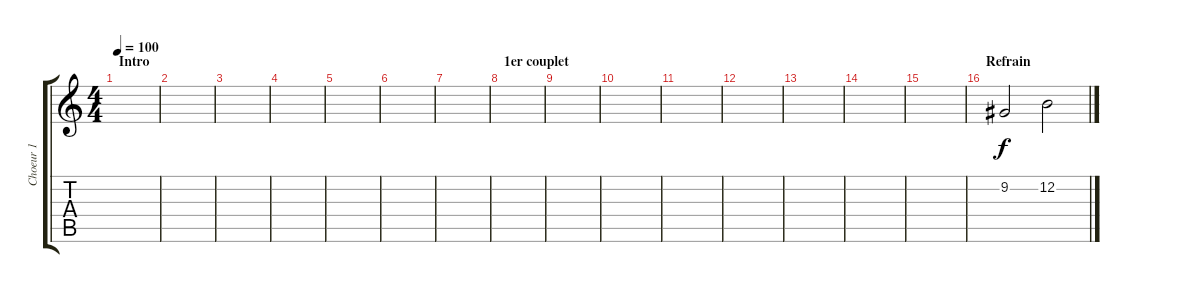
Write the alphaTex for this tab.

\track ("Choeur 1" "Choeur 1") {instrument synthvoice}
\staff {score tabs}
\tuning (E4 B3 G3 D3 A2 E2) {hide}
\ts (4 4)
\section ("" "Intro")
\tempo 100
\clef g2
\ks c
|
|
|
|
|
|
|
\section ("" "1er couplet")
|
|
|
|
|
|
|
|
\section ("" "Refrain")
9.2.2 12.2.2
